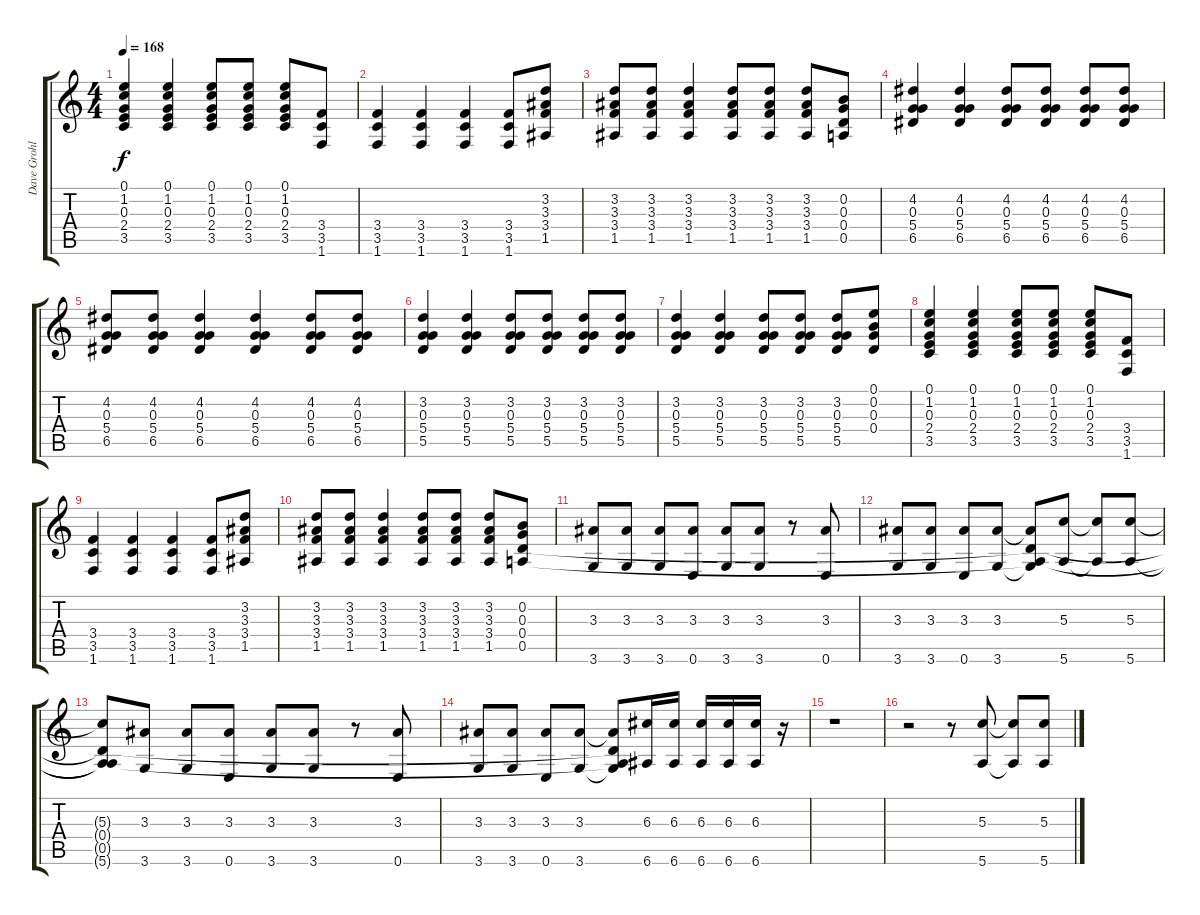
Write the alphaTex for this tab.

\track ("Dave Grohl" "Dave Grohl") {instrument distortionguitar}
\staff {score tabs}
\tuning (E4 B3 G3 D3 A2 E2) {hide}
\ts (4 4)
\tempo 168
\clef g2
\ks c
(0.1 1.2 0.3 2.4 3.5).4{dy f} (0.1 1.2 0.3 2.4 3.5).4 (0.1 1.2 0.3 2.4 3.5).8 (0.1 1.2 0.3 2.4 3.5).8 (0.1 1.2 0.3 2.4 3.5).8 (3.4 3.5 1.6).8 |
(3.4 3.5 1.6).4 (3.4 3.5 1.6).4 (3.4 3.5 1.6).4 (3.4 3.5 1.6).8 (3.2 3.3 3.4 1.5).8 |
(3.2 3.3 3.4 1.5).8 (3.2 3.3 3.4 1.5).8 (3.2 3.3 3.4 1.5).4 (3.2 3.3 3.4 1.5).8 (3.2 3.3 3.4 1.5).8 (3.2 3.3 3.4 1.5).8 (0.2 0.3 0.4 0.5).8 |
(4.2 0.3 5.4 6.5).4 (4.2 0.3 5.4 6.5).4 (4.2 0.3 5.4 6.5).8 (4.2 0.3 5.4 6.5).8 (4.2 0.3 5.4 6.5).8 (4.2 0.3 5.4 6.5).8 |
(4.2 0.3 5.4 6.5).8 (4.2 0.3 5.4 6.5).8 (4.2 0.3 5.4 6.5).4 (4.2 0.3 5.4 6.5).4 (4.2 0.3 5.4 6.5).8 (4.2 0.3 5.4 6.5).8 |
(3.2 0.3 5.4 5.5).4 (3.2 0.3 5.4 5.5).4 (3.2 0.3 5.4 5.5).8 (3.2 0.3 5.4 5.5).8 (3.2 0.3 5.4 5.5).8 (3.2 0.3 5.4 5.5).8 |
(3.2 0.3 5.4 5.5).4 (3.2 0.3 5.4 5.5).4 (3.2 0.3 5.4 5.5).8 (3.2 0.3 5.4 5.5).8 (3.2 0.3 5.4 5.5).8 (0.1 0.2 0.3 0.4).8 |
(0.1 1.2 0.3 2.4 3.5).4 (0.1 1.2 0.3 2.4 3.5).4 (0.1 1.2 0.3 2.4 3.5).8 (0.1 1.2 0.3 2.4 3.5).8 (0.1 1.2 0.3 2.4 3.5).8 (3.4 3.5 1.6).8 |
(3.4 3.5 1.6).4 (3.4 3.5 1.6).4 (3.4 3.5 1.6).4 (3.4 3.5 1.6).8 (3.2 3.3 3.4 1.5).8 |
(3.2 3.3 3.4 1.5).8 (3.2 3.3 3.4 1.5).8 (3.2 3.3 3.4 1.5).4 (3.2 3.3 3.4 1.5).8 (3.2 3.3 3.4 1.5).8 (3.2 3.3 3.4 1.5).8 (0.2 0.3 0.4 0.5).8 |
(3.3 3.6).8 (3.3 3.6).8 (3.3 3.6).8 (3.3 0.6).8 (3.3 3.6).8 (3.3 3.6).8 r.8 (3.3 0.6).8 |
(3.3 3.6).8 (3.3 3.6).8 (3.3 0.6).8 (3.3 3.6).8 (3.3{t} 0.4{t} 0.5{t} 3.6{t}).8 (5.3 5.6).8 (5.3{t} 5.6{t}).8 (5.3 5.6).8 |
(5.3{t} 0.4{t} 0.5{t} 5.6{t}).8 (3.3 3.6).8 (3.3 3.6).8 (3.3 0.6).8 (3.3 3.6).8 (3.3 3.6).8 r.8 (3.3 0.6).8 |
(3.3 3.6).8 (3.3 3.6).8 (3.3 0.6).8 (3.3 3.6).8 (3.3{t} 0.4{t} 0.5{t} 3.6{t}).8 (6.3 6.6).16 (6.3 6.6).16 (6.3 6.6).16 (6.3 6.6).16 (6.3 6.6).16 r.16 |
r.1 |
r.2 r.8 (5.3 5.6).8 (5.3{t} 5.6{t}).8 (5.3 5.6).8
